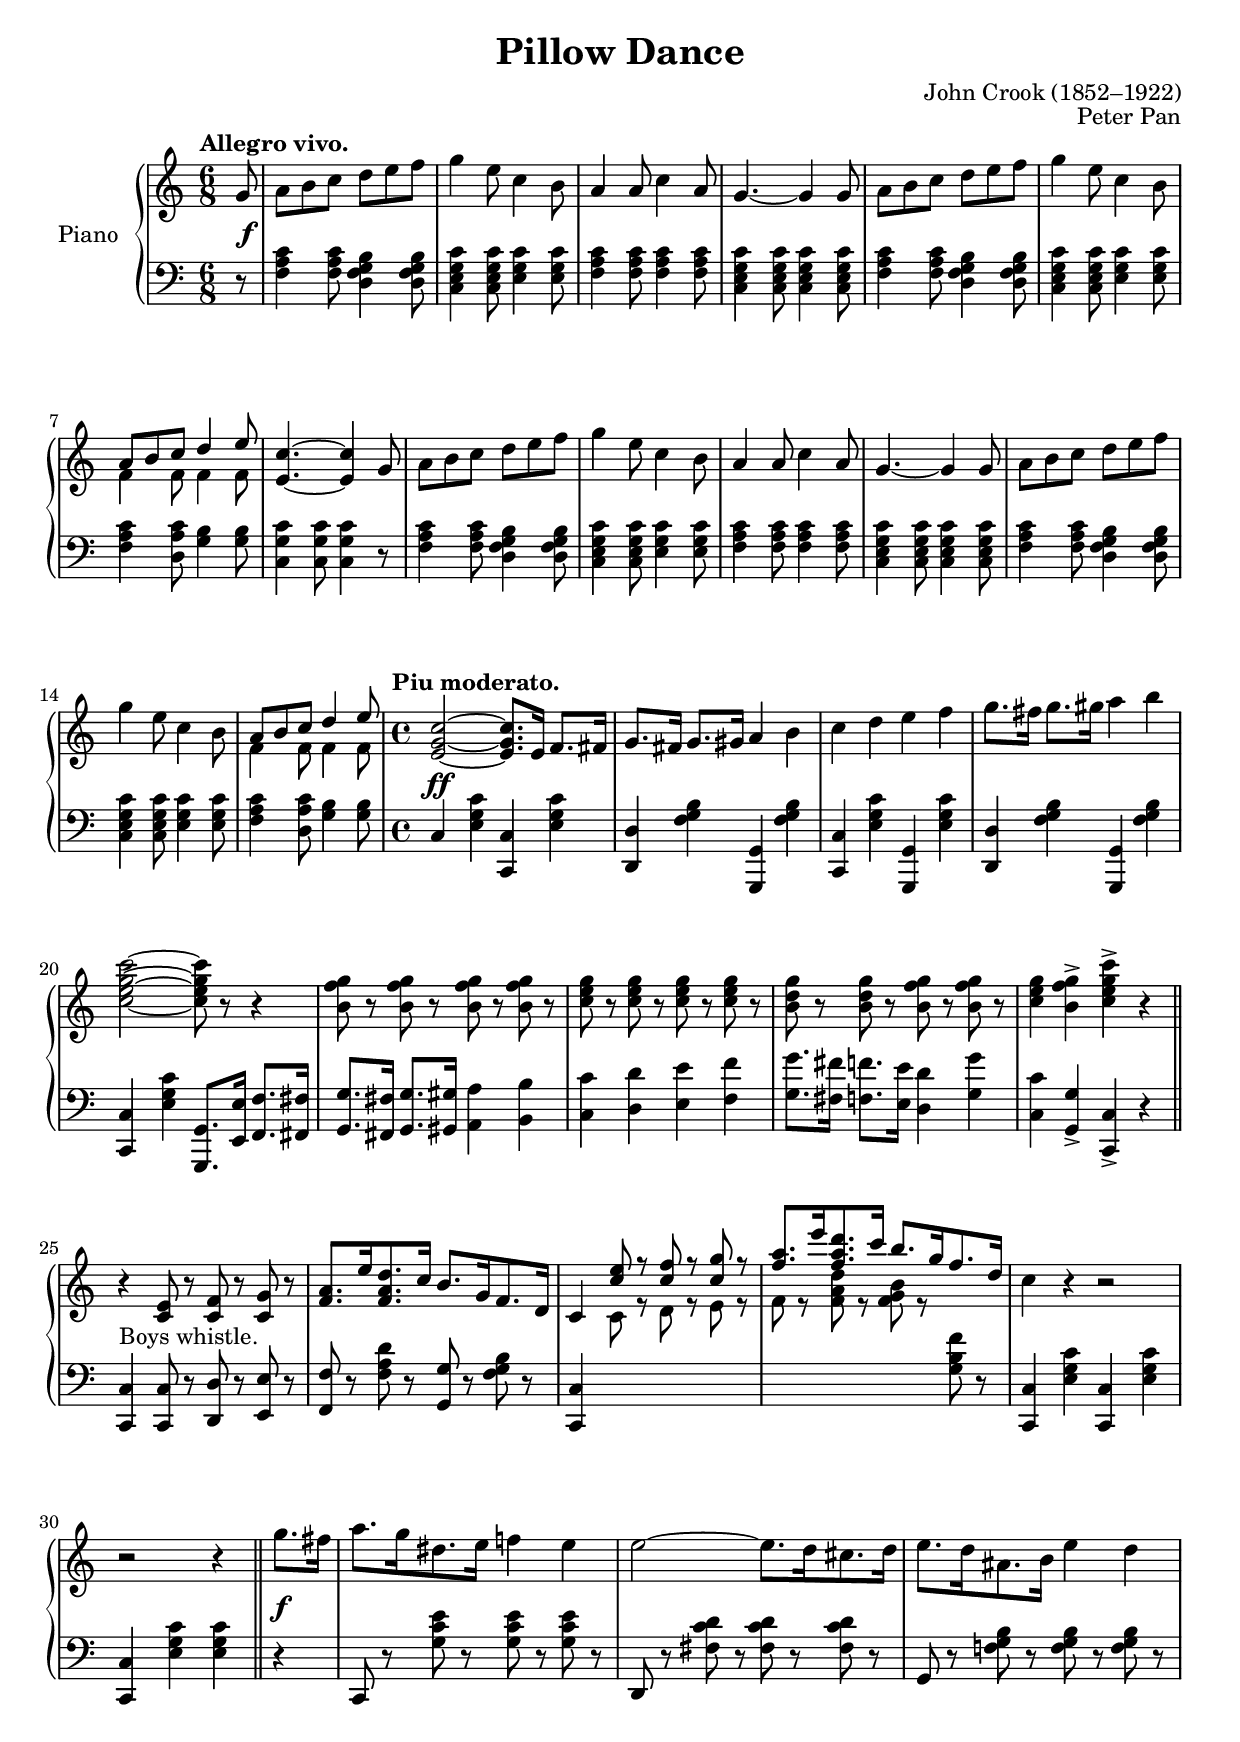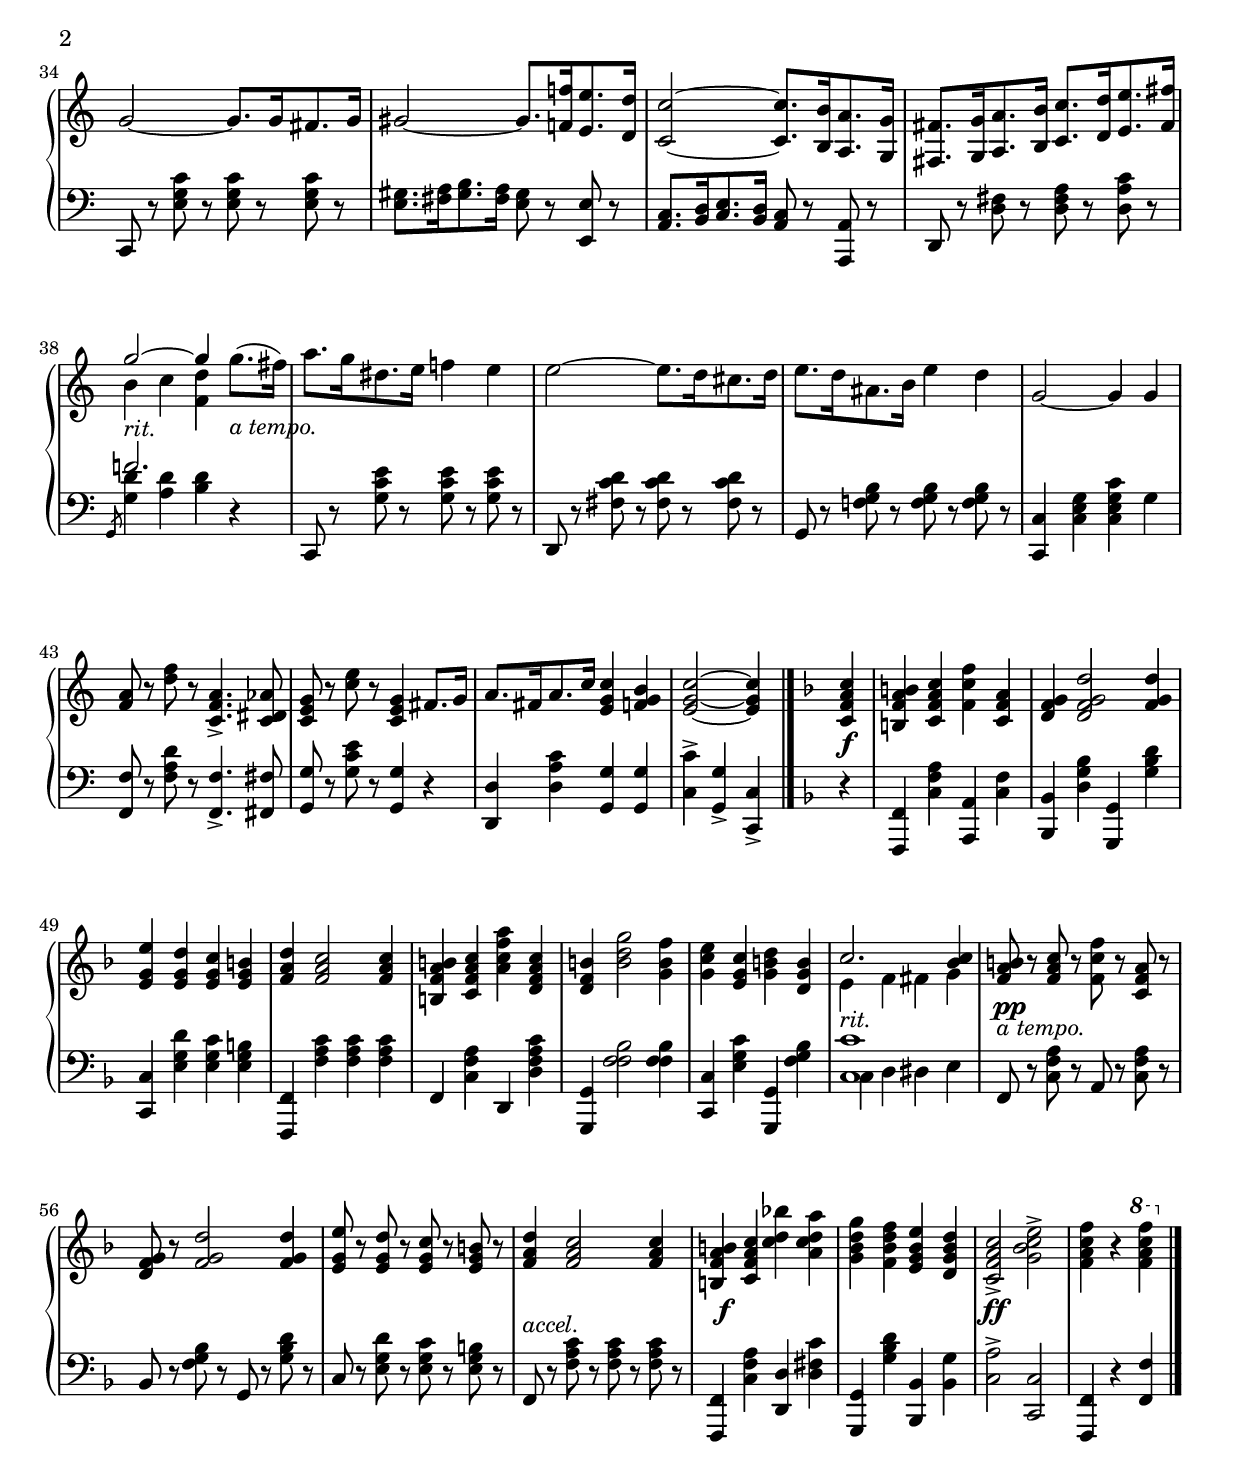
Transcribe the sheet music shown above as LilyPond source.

\version "2.19.52"
\language "english"
\include "Peter_Pan.ily"

\include "articulate.ly"

\header {
  title = "Pillow Dance"
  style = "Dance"
}

\tagGroup #'(midi-only score-only)


dynamicsOne = {
		s8\f	|
	s2.*15		|
}

upperOne = \relative c'' {
  \repeat unfold 2 {
						g8	|
    \repeat unfold 2 {
	a	b	c	d	e	f	|
	g4		e8	c4		b8	|
    }
    \alternative {
      {
	a4		a8	c4		a8	|
	g4.~			g4		g8	|
      }
      {
        << {
	a8	b	c	d4		e8	|
        } \\ {
	f,4		f8	f4		f8	|
        } >>
      }
    }
  }
  \alternative {
    {
	<e c'>4.~		q4		%…
    }
    {}
  }
}

lowerOne = \relative c {
  \repeat unfold 2 {
						r8	|
    \repeat unfold 2 {
	<f a c>4	q8	<d f g b>4	q8	|
	<c e g c>4	q8	<e g c>4	q8	|
    }
    \alternative {
      {
	<f a c>4	q8	q4		q8	|
	<c e g c>4	q8	q4		q8	|
      }
      {
	<f a c>4	<d a'c>8<g b>4		q8	|
      }
    }
  }
  \alternative {
    {
	<c, g' c>4	q8	q4		%…
    }
    {}
  }
}


dynamicsTwo = {
	<>\ff
	s1*9	|
}

upperTwo = \relative c' {
	<e g c>2~			q8.	e16	f8.	fs16	|

	g8.	fs16	g8.	gs16	a4		b		|
	c		d		e		f		|
	g8.	fs16	g8.	gs16	a4		b		|
	<c, e g c>2~			q8	r	r4		|

	<b f' g>8 r	q	r	q	r	q	r	|
	<c e g>	r	q	r	q	r	q	r	|
	<b d g>	r	q	r	<b f' g> r	q	r	|
	<c e g>4	<b f' g>->	<c e g c>->	r		|
}

lowerTwo = \relative c {
	c4		<e g c>		<c c,>		<e g c>		|

	<d d,>		<f g b>		<g, g,>		<f' g b>	|
	<c c,>		<e g c>		<g, g,>		<e' g c>	|
	<d d,>		<f g b>		<g, g,>		<f' g b>	|
	<c c,>		<e g c>	<g, g,>8. <e e'>16 <f f'>8. <fs fs'>16	|

	<g g'>8. <fs fs'>16 <g g'>8. <gs gs'>16	<a a'>4	<b b'>		|
	<c c'>		<d d'>		<e e'>		<f f'>		|
	<g g'>8. <fs fs'>16 <f f'>8. <e e'>16	<d d'>4	<g g'>		|
	<c, c'>		<g g'>->	<c, c'>->	r		|
}


dynamicsThree = {
  <>-\markup \upright "Boys whistle."
	s1*5	|
	s2.	%…
}

upperThree = \relative c' {
	r4		<c e>8	r	<c f>	r	<c g'>	r	|
	<f a>8.[e'16	<f, a d>8. c'16]b8.[	g16	f8.	d16]	|
	c4    \voiceOne	<c' e>8	r	<c f>	r	<c g'>	r	|
	<f a>8.[e'16	<f, a d>8. c'16]b8.[	g16	f8.	d16]	|

  \oneVoice
	c4		r		r2				|
	r2				r4		%…
}

lowerThree = \relative c {
	<c c,>4		q8	r	<d d,>	r	<e e,>	r	|
	<f f,>	r	<f a d>	r	<g g,>	r	<f g b>	r	|
	<c c,>4		%…
  \change Staff = "upper"
  \voiceTwo
			c'8	r	d	r	e	r	|
	f	r	<f a d>	r	<f g b>	r	%…
  \change Staff = "lower"
  \oneVoice
							<g, b f'>8 r	|

	<c, c,>4	<e g c>		<c c,>		<e g c>		|
	<c c,>		<e g c>		q		%…
}


dynamicsFour = {
	<>\f
				s4	|
	s1*7				|
	<>-\markup "rit."
	s2.			%…

	<>-\markup "a tempo."
				s4	|
	s1*7				|
	s2.			%…
}

upperFour = \relative c''' {
							g8.	fs16	|
	a8.[	g16	ds8.	e16]	f!4		e		|
	e2~				e8.[	d16	cs8.	d16]	|
	e8.[	d16	as8.	b16]	e4		d		|
	g,2~				g8.[	g16	fs8.	g16]	|

	gs2~				gs8.[ <f!f'!>16 <e e'>8. <d d'>16] |
	<c c'>2~			q8.[	<b b'>16<a a'>8.<g g'>16]|
	<fs fs'>8.[ <g g'>16 <a a'>8. <b b'>16]
					<c c'>8.[ <d d'>16 <e e'>8. <fs fs'>16]|
  << {
	g'2~				g4		%…
  } \\ {
	b,4		c		<d f,>		%…
  } >>

							g8.(	fs16)	|
	a8.[	g16	ds8.	e16]	f!4		e		|
	e2~				e8.[	d16	cs8.	d16]	|
	e8.[	d16	as8.	b16]	e4		d		|
	g,2~				g4		g		|

	<f a>8	r	<d' f>	r	<c, f a>4.->		<c ds af'>8|
	<c e g>	r	<c' e>	r	<c, e g>4	fs8.	g16	|
	a8.[	fs16	a8.	c16]	<e, g c>4	<f g b>		|
	<e g c>2~			q4		%…
}

lowerFour = \relative c, {
							r4		|
	c8	r	<g''c e>r	q	r	q	r	|
	d,	r	<fs'c'd>r	q	r	q	r	|
	g,	r	<f'!g b>r	q	r	q	r	|
	c,	r	<e'g c>	r	q	r	q	r	|

	<e gs>8.[ <fs a>16 <gs b>8. <fs a>16] <e gs>8 r	<e e,>	r	|
	<a, c>8.[ <b d>16 <c e>8. <b d>16] <a c>8 r	<a a,>	r	|
	d,8	r	<d' fs>	r	<d fs a>r	<d a' c>r	|
	\slashedGrace g,8
  << {
	f''!2.						%…
  } \\ {
	<g, d'>4	<a d>		<b d>		%…
  } >>

							r4		|
	c,,8	r	<g''c e>r	q	r	q	r	|
	d,	r	<fs'c'd>r	q	r	q	r	|
	g,	r	<f'!g b>r	q	r	q	r	|
	<c c,>4		<c e g>		<c e g c>	g'		|

	<f f,>8	r	<f a d>	r	<f f,>4.->		<fs fs,>8|
	<g g,>	r	<g c e>	r	<g g,>4		r		|
	<d d,>		<d a' c>	<g g,>		q		|
	<c c,>->	<g g,>->	<c, c,>->	%…
}


dynamicsFive = {
	<>\f
				s4	|
	s1*7				|
	<>-\markup "rit."
	s1				|

	<>\pp-\markup "a tempo."
	s1*3				|
	<>-\markup "accel."
	s1				|

	<>\f
	s1*2				|
	<>\ff
	s1				|
	s2.			%…
}

upperFive = \relative c' {
							<c f a c>4	|
	<b f' a b>	<c f a c>	<f c' f>	<c f a>		|
	<d f g>		<d f g d'>2			<f g d'>4	|
	<e g e'>	<e g d'>	<e g c>		<e g b>		|
	<f a d>		<f a c>2			q4		|

	<b, f' a b>	<c f a c>	<a' c f a>	<d, f a c>	|
	<d f b>		<b' d g>2			<g b f'>4	|
	<g c e>		<e g c>		<g b d>		<d g b>		|
  << {
	c'2.						<bf c>4		|
  } \\ {
	e,4		f		fs		g		|
  } >>

	<f a b>8r	<f a c>	r	<f c'f>	r	<c f a>	r	|
	<d f g>	r	<f g d'>2			q4		|
	<e g e'>8 r	<e g d'>r	<e g c>	r	<e g b>	r	|
	<f a d>4	<f a c>2			q4		|

	<b, f' a b>	<c f a c>	<c' d bf'!>	<a c d a'>	|
	<g bf d g>	<f bf d f>	<e g bf e>	<d g bf d>	|
	<c f a c>2->			<g' bf c e>->			|
	<f a c f>4	r		%…
  \ottava #1
  \set Staff.ottavation = #"8"
					<f' a c f>	%…
  \ottava #0
}

lowerFive = \relative c, {
							r4		|
	<f f,>		<c' f a>	<a a,>		<c f>		|
	<bf bf,>	<d g bf>	<g, g,>		<g' bf d>	|
	<c, c,>		<e g d'>	<e g c>		<e g b>		|
	<f, f,>		<f' a c>	q		q		|

	f,		<c' f a>	d,		<d' f a c>	|
	<g, g,>		<f' f bf>2			q4		|
	<c c,>		<e g c>		<g, g,>		<f' g bf>	|
  << {
	<c c'>1								|
  } \\ {
	c4		d		ds		e		|
  } >>

	f,8	r	<c'f a>	r	a	r	q	r	|
	bf	r	<f'g bf>r	g,	r	<g'bf d>r	|
	c,	r	<e g d'>r	<e g c>	r	<e g b>	r	|
	f,	r	<f'a c>	r	q	r	q	r	|

	<f, f,>4	<c' f a>	<d d,>		<d fs c'>	|
	<g, g,>		<g' bf d>	<bf, bf,>	<bf g'>		|
	<c a'>2->			<c c,>				|
	<f, f,>4	r		<f f'>		%…
}


dynamics = {
  \set Score.tempoHideNote = ##t

  \time 6/8
  \tempo "Allegro vivo." 4 = 140

  \partial 8
  \dynamicsOne

  \time 4/4
  \tempo "Piu moderato." 4 = 132
  \dynamicsTwo
  \bar "||"

  \dynamicsThree
  \bar "||"

  % \partial 4
  \dynamicsFour
  \bar "|."

  % \partial 4
  \dynamicsFive
  \bar "|."
}

upper = {
  \clef treble

  \key c \major
  \upperOne

  \upperTwo

  \upperThree

  \upperFour

  \key f \major
  \upperFive
}

lower = {
  \clef bass

  \key c \major
  \lowerOne

  \lowerTwo

  \lowerThree

  \lowerFour

  \key f \major
  \lowerFive
}

pedal = {
  #(skip-of-length dynamicsOne)
  #(skip-of-length dynamicsTwo)
  #(skip-of-length dynamicsThree)
  #(skip-of-length dynamicsFour)
  #(skip-of-length dynamicsFive)
}

\score {
  \new PianoStaff
    \with {
      instrumentName = #"Piano"
    }
  \keepWithTag #'score-only
  <<
    \new Staff = "upper" \upper
    \new Dynamics = "dynamics" \dynamics
    \new Staff = "lower" \lower
    \new Dynamics = "pedal" \pedal
  >>
  \layout {}
}

\score {
  \new PianoStaff
    \with {
      midiInstrument = #"acoustic grand"
    }
  \keepWithTag #'midi-only
  <<
    \new Staff = "upper"
    % \articulate
    \unfoldRepeats
    <<
      \upper
      \dynamics
      \pedal
    >>
    \new Staff = "lower"
    % \articulate
    \unfoldRepeats
    <<
      \lower
      \dynamics
      \pedal
    >>
  >>
  \midi {}
  % \layout {}
}

